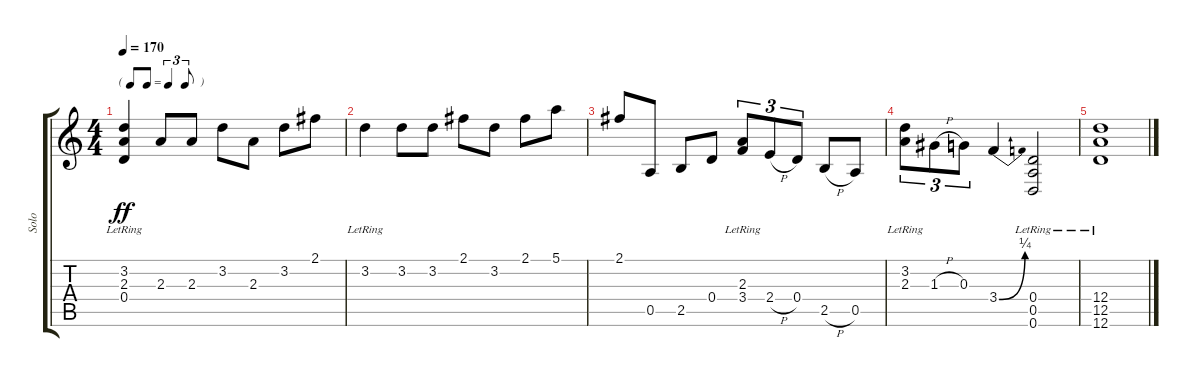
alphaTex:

\track ("Solo" "Solo") {instrument acousticguitarsteel}
\staff {score tabs}
\tuning (E4 B3 G3 D3 A2 D2) {hide}
\ts (4 4)
\tf triplet8th
\tempo 170
\clef g2
\ks c
(3.2 2.3 0.4{lr}).4{dy ff} 2.3.8 2.3.8 3.2.8 2.3.8 3.2.8 2.1.8 |
3.2{lr}.4 3.2.8 3.2.8 2.1.8 3.2.8 2.1.8 5.1.8 |
2.1.8 0.5.8 2.5.8 0.4.8 (2.3 3.4{lr}).8{tu (3 2)} 2.4{h}.8{tu (3 2)} 0.4.8{tu (3 2)} 2.5{h}.8 0.5.8 |
(3.2 2.3{lr}).8{tu (3 2)} 1.3{h}.8{tu (3 2)} 0.3.8{tu (3 2)} 3.4{be (bend 0 0 60 1)}.4 (0.4{lr} 0.5{lr} 0.6{lr}).2 |
(12.4{lr} 12.5{lr} 12.6{lr}).1
